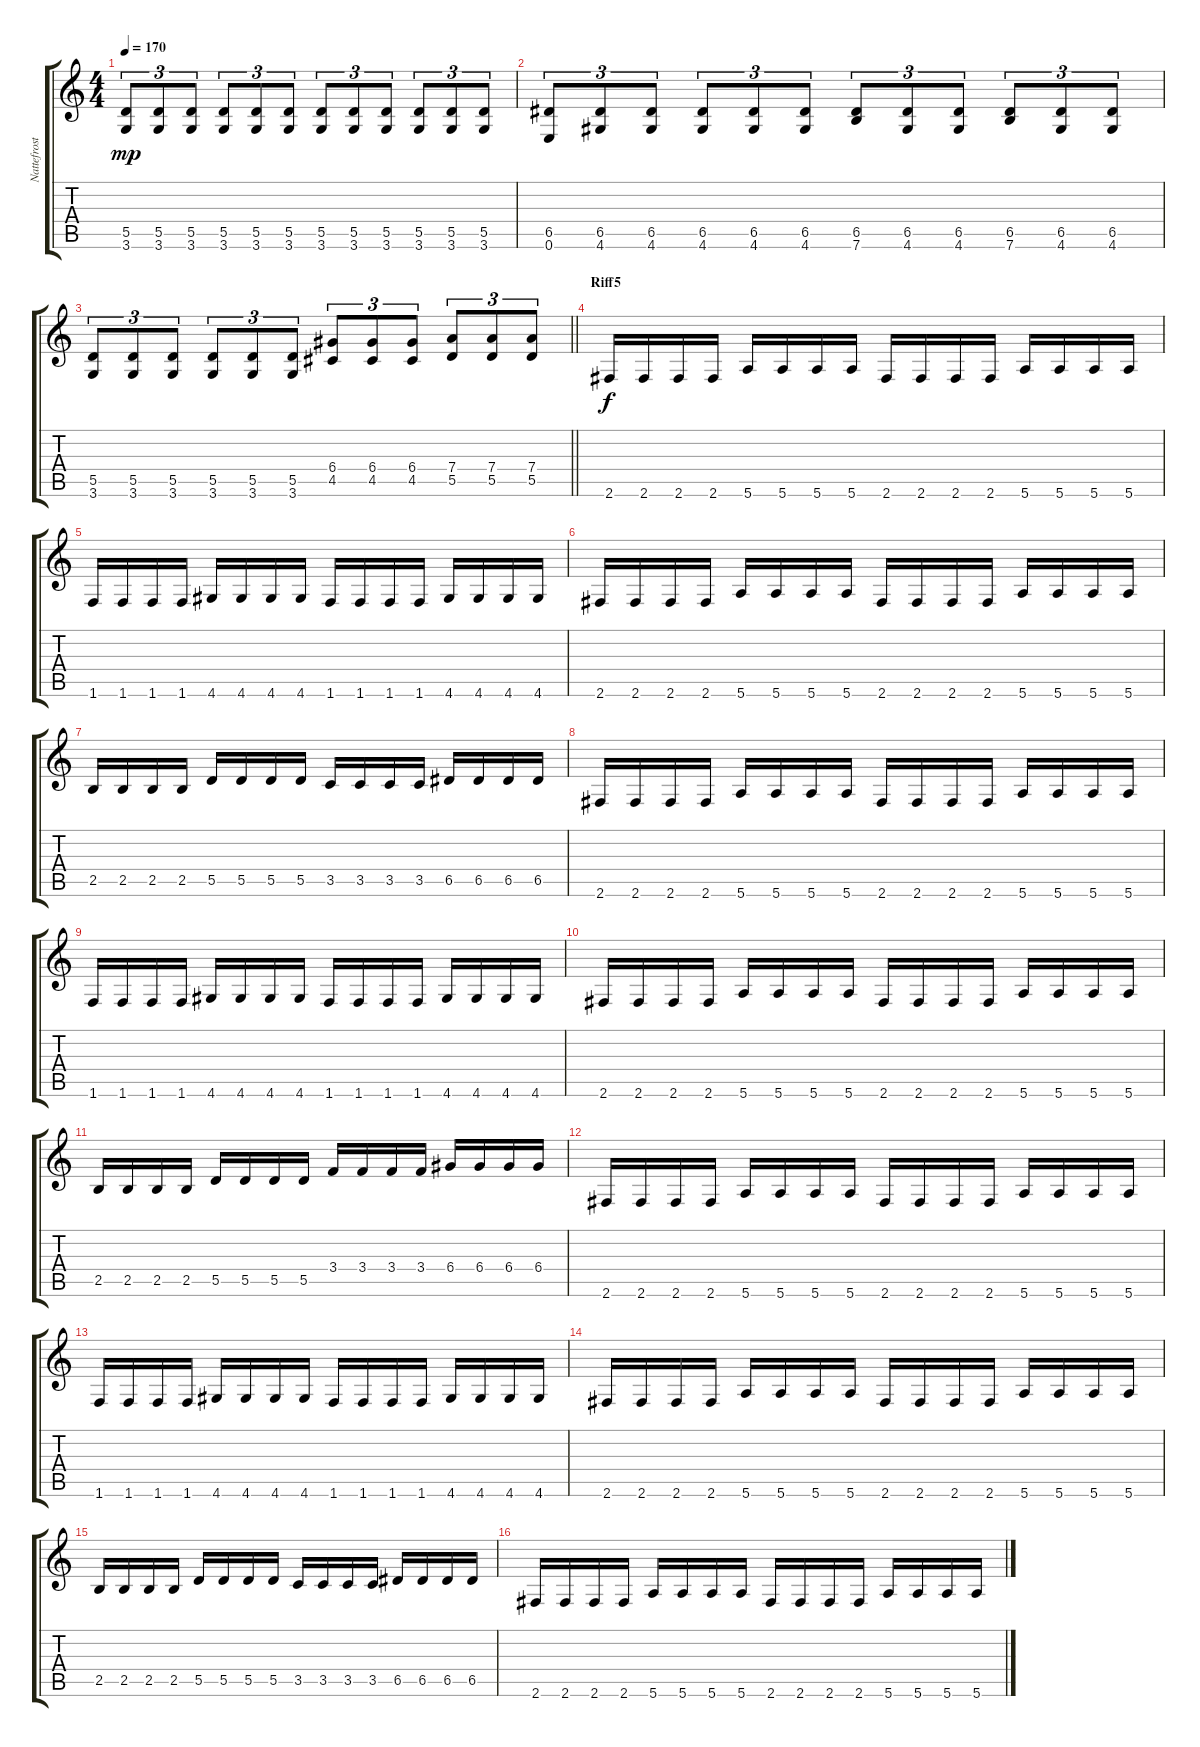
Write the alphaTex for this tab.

\track ("Nattefrost - Guitar" "Nattefrost") {instrument distortionguitar}
\staff {score tabs}
\tuning (E4 B3 G3 D3 A2 E2) {hide}
\ts (4 4)
\tempo 170
\clef g2
\ks c
(5.5 3.6).8{tu (3 2) dy mp} (5.5 3.6).8{tu (3 2)} (5.5 3.6).8{tu (3 2)} (5.5 3.6).8{tu (3 2)} (5.5 3.6).8{tu (3 2)} (5.5 3.6).8{tu (3 2)} (5.5 3.6).8{tu (3 2)} (5.5 3.6).8{tu (3 2)} (5.5 3.6).8{tu (3 2)} (5.5 3.6).8{tu (3 2)} (5.5 3.6).8{tu (3 2)} (5.5 3.6).8{tu (3 2)} |
(6.5 0.6).8{tu (3 2)} (6.5 4.6).8{tu (3 2)} (6.5 4.6).8{tu (3 2)} (6.5 4.6).8{tu (3 2)} (6.5 4.6).8{tu (3 2)} (6.5 4.6).8{tu (3 2)} (6.5 7.6).8{tu (3 2)} (6.5 4.6).8{tu (3 2)} (6.5 4.6).8{tu (3 2)} (6.5 7.6).8{tu (3 2)} (6.5 4.6).8{tu (3 2)} (6.5 4.6).8{tu (3 2)} |
\barLineRight lightlight
(5.5 3.6).8{tu (3 2)} (5.5 3.6).8{tu (3 2)} (5.5 3.6).8{tu (3 2)} (5.5 3.6).8{tu (3 2)} (5.5 3.6).8{tu (3 2)} (5.5 3.6).8{tu (3 2)} (6.4 4.5).8{tu (3 2)} (6.4 4.5).8{tu (3 2)} (6.4 4.5).8{tu (3 2)} (7.4 5.5).8{tu (3 2)} (7.4 5.5).8{tu (3 2)} (7.4 5.5).8{tu (3 2)} |
\section ("" "Riff5")
2.6.16{dy f} 2.6.16 2.6.16 2.6.16 5.6.16 5.6.16 5.6.16 5.6.16 2.6.16 2.6.16 2.6.16 2.6.16 5.6.16 5.6.16 5.6.16 5.6.16 |
1.6.16 1.6.16 1.6.16 1.6.16 4.6.16 4.6.16 4.6.16 4.6.16 1.6.16 1.6.16 1.6.16 1.6.16 4.6.16 4.6.16 4.6.16 4.6.16 |
2.6.16 2.6.16 2.6.16 2.6.16 5.6.16 5.6.16 5.6.16 5.6.16 2.6.16 2.6.16 2.6.16 2.6.16 5.6.16 5.6.16 5.6.16 5.6.16 |
2.5.16 2.5.16 2.5.16 2.5.16 5.5.16 5.5.16 5.5.16 5.5.16 3.5.16 3.5.16 3.5.16 3.5.16 6.5.16 6.5.16 6.5.16 6.5.16 |
2.6.16 2.6.16 2.6.16 2.6.16 5.6.16 5.6.16 5.6.16 5.6.16 2.6.16 2.6.16 2.6.16 2.6.16 5.6.16 5.6.16 5.6.16 5.6.16 |
1.6.16 1.6.16 1.6.16 1.6.16 4.6.16 4.6.16 4.6.16 4.6.16 1.6.16 1.6.16 1.6.16 1.6.16 4.6.16 4.6.16 4.6.16 4.6.16 |
2.6.16 2.6.16 2.6.16 2.6.16 5.6.16 5.6.16 5.6.16 5.6.16 2.6.16 2.6.16 2.6.16 2.6.16 5.6.16 5.6.16 5.6.16 5.6.16 |
2.5.16 2.5.16 2.5.16 2.5.16 5.5.16 5.5.16 5.5.16 5.5.16 3.4.16 3.4.16 3.4.16 3.4.16 6.4.16 6.4.16 6.4.16 6.4.16 |
2.6.16 2.6.16 2.6.16 2.6.16 5.6.16 5.6.16 5.6.16 5.6.16 2.6.16 2.6.16 2.6.16 2.6.16 5.6.16 5.6.16 5.6.16 5.6.16 |
1.6.16 1.6.16 1.6.16 1.6.16 4.6.16 4.6.16 4.6.16 4.6.16 1.6.16 1.6.16 1.6.16 1.6.16 4.6.16 4.6.16 4.6.16 4.6.16 |
2.6.16 2.6.16 2.6.16 2.6.16 5.6.16 5.6.16 5.6.16 5.6.16 2.6.16 2.6.16 2.6.16 2.6.16 5.6.16 5.6.16 5.6.16 5.6.16 |
2.5.16 2.5.16 2.5.16 2.5.16 5.5.16 5.5.16 5.5.16 5.5.16 3.5.16 3.5.16 3.5.16 3.5.16 6.5.16 6.5.16 6.5.16 6.5.16 |
2.6.16 2.6.16 2.6.16 2.6.16 5.6.16 5.6.16 5.6.16 5.6.16 2.6.16 2.6.16 2.6.16 2.6.16 5.6.16 5.6.16 5.6.16 5.6.16
